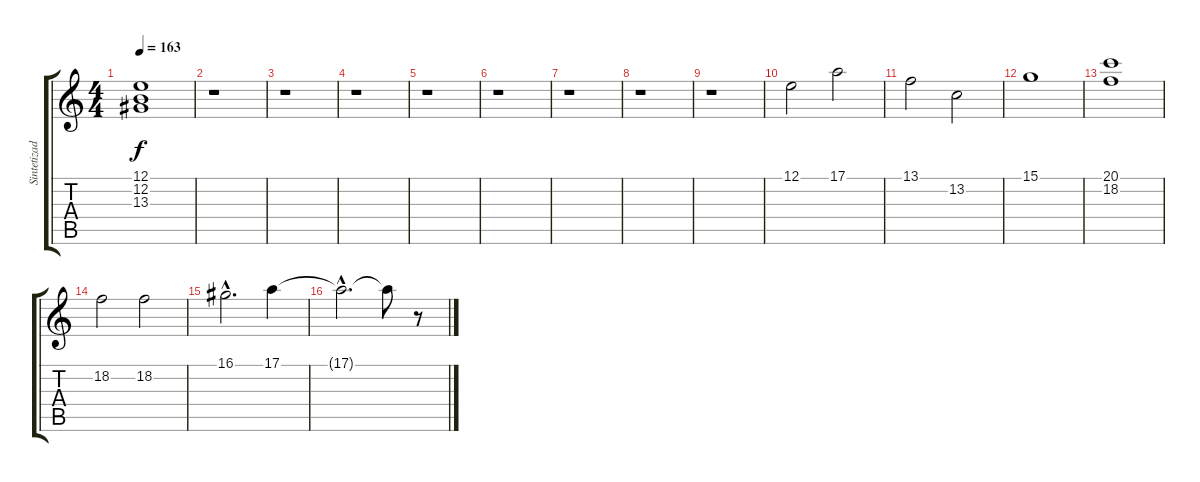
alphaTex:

\track ("Sintetizador" "Sintetizad") {instrument dulcimer}
\staff {score tabs}
\tuning (E4 B3 G3 D3 A2 E2) {hide}
\ts (4 4)
\tempo 163
\clef g2
\ks c
(12.1 12.2 13.3).1{dy f} |
r.1 |
r.1 |
r.1 |
r.1 |
r.1 |
r.1 |
r.1 |
r.1 |
12.1.2 17.1.2 |
13.1.2 13.2.2 |
15.1.1 |
(20.1 18.2).1 |
18.2.2 18.2.2 |
16.1{hac}.2{d} 17.1.4 |
17.1{hac t}.2{d} 17.1{t}.8 r.8
